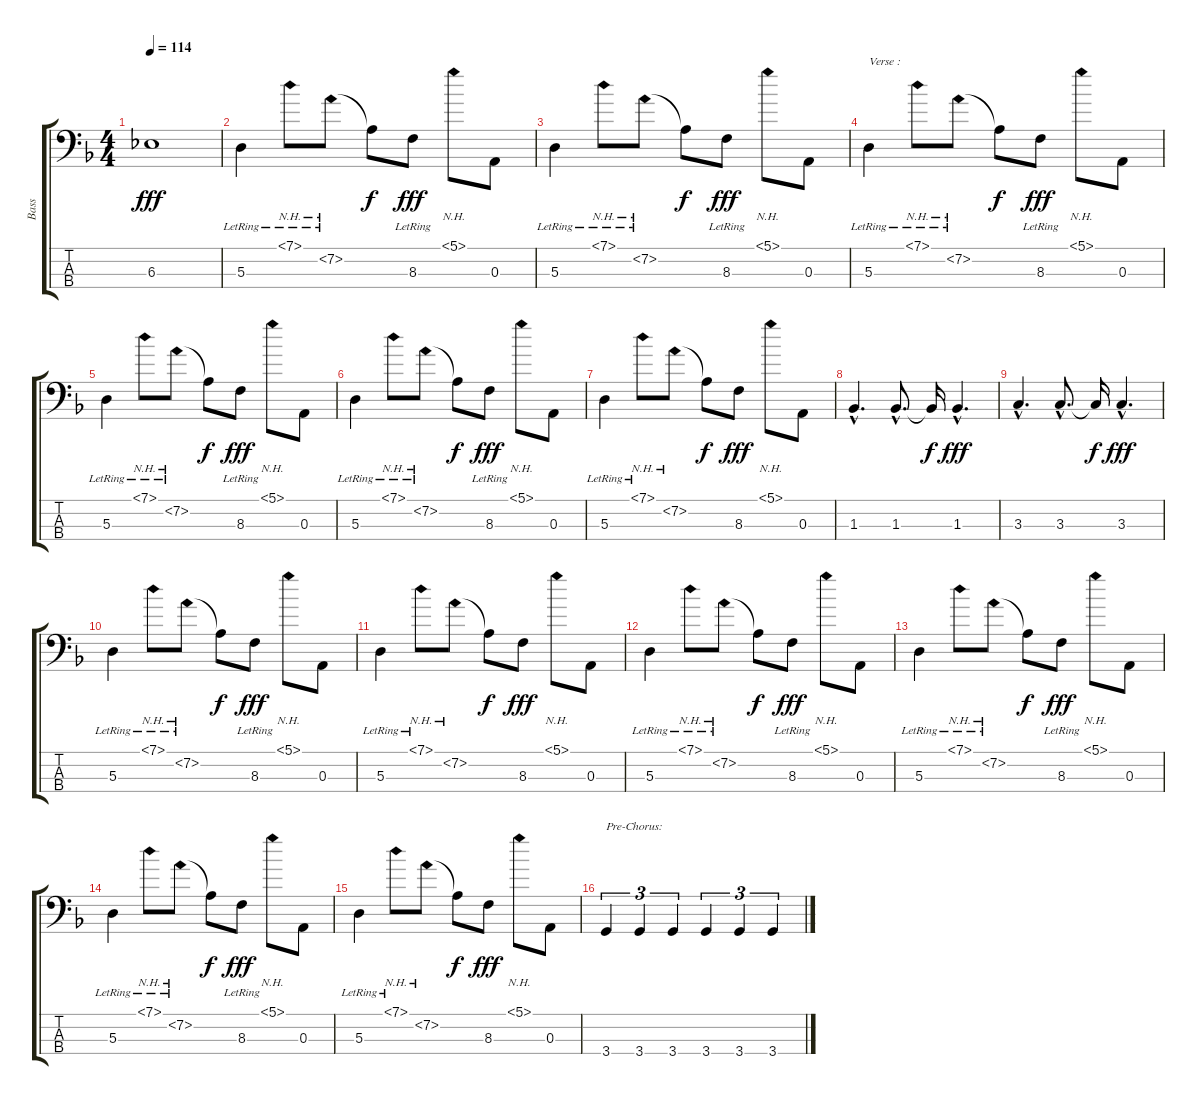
\track ("Bass" "Bass") {instrument electricbasspick}
\staff {score tabs}
\tuning (G2 D2 A1 E1) {hide}
\ts (4 4)
\tempo 114
\clef f4
\ks dminor
6.3.1{dy fff} |
5.3{lr}.4 7.1{nh lr}.8 7.2{nh lr}.8 7.2{t}.8{dy f} 8.3{lr}.8{dy fff} 5.1{nh}.8 0.3.8 |
5.3{lr}.4 7.1{nh lr}.8 7.2{nh lr}.8 7.2{t}.8{dy f} 8.3{lr}.8{dy fff} 5.1{nh}.8 0.3.8 |
5.3{lr}.4{txt "Verse :"} 7.1{nh lr}.8 7.2{nh lr}.8 7.2{t}.8{dy f} 8.3{lr}.8{dy fff} 5.1{nh}.8 0.3.8 |
5.3{lr}.4 7.1{nh lr}.8 7.2{nh lr}.8 7.2{t}.8{dy f} 8.3{lr}.8{dy fff} 5.1{nh}.8 0.3.8 |
5.3{lr}.4 7.1{nh lr}.8 7.2{nh lr}.8 7.2{t}.8{dy f} 8.3{lr}.8{dy fff} 5.1{nh}.8 0.3.8 |
5.3{lr}.4 7.1{nh lr}.8 7.2{nh}.8 7.2{t}.8{dy f} 8.3.8{dy fff} 5.1{nh}.8 0.3.8 |
1.3{hac}.4{d} 1.3{hac}.8{d} 1.3{t}.16{dy f} 1.3{hac}.4{d dy fff} |
3.3{hac}.4{d} 3.3{hac}.8{d} 3.3{t}.16{dy f} 3.3{hac}.4{d dy fff} |
5.3{lr}.4 7.1{nh lr}.8 7.2{nh lr}.8 7.2{t}.8{dy f} 8.3{lr}.8{dy fff} 5.1{nh}.8 0.3.8 |
5.3{lr}.4 7.1{nh lr}.8 7.2{nh}.8 7.2{t}.8{dy f} 8.3.8{dy fff} 5.1{nh}.8 0.3.8 |
5.3{lr}.4 7.1{nh lr}.8 7.2{nh lr}.8 7.2{t}.8{dy f} 8.3{lr}.8{dy fff} 5.1{nh}.8 0.3.8 |
5.3{lr}.4 7.1{nh lr}.8 7.2{nh lr}.8 7.2{t}.8{dy f} 8.3{lr}.8{dy fff} 5.1{nh}.8 0.3.8 |
5.3{lr}.4 7.1{nh lr}.8 7.2{nh lr}.8 7.2{t}.8{dy f} 8.3{lr}.8{dy fff} 5.1{nh}.8 0.3.8 |
5.3{lr}.4 7.1{nh lr}.8 7.2{nh}.8 7.2{t}.8{dy f} 8.3.8{dy fff} 5.1{nh}.8 0.3.8 |
3.4.4{tu (3 2) txt "Pre-Chorus: "} 3.4.4{tu (3 2)} 3.4.4{tu (3 2)} 3.4.4{tu (3 2)} 3.4.4{tu (3 2)} 3.4.4{tu (3 2)}
